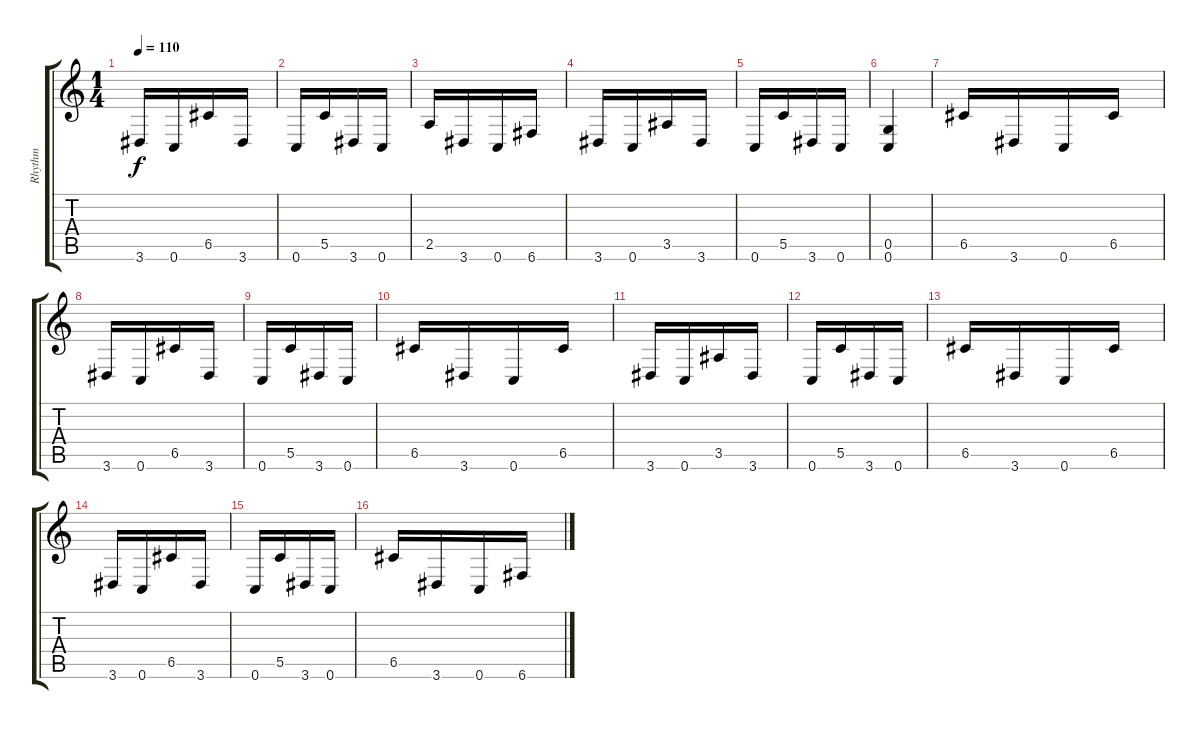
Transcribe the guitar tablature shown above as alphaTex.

\track ("Rhythm" "Rhythm") {instrument distortionguitar}
\staff {score tabs}
\tuning (D4 A3 F3 C3 G2 C2) {hide}
\ts (1 4)
\tempo 110
\clef g2
\ks c
3.6.16{dy f} 0.6.16 6.5.16 3.6.16 |
0.6.16 5.5.16 3.6.16 0.6.16 |
2.5.16 3.6.16 0.6.16 6.6.16 |
3.6.16 0.6.16 3.5.16 3.6.16 |
0.6.16 5.5.16 3.6.16 0.6.16 |
(0.5 0.6).4 |
6.5.16 3.6.16 0.6.16 6.5.16 |
3.6.16 0.6.16 6.5.16 3.6.16 |
0.6.16 5.5.16 3.6.16 0.6.16 |
6.5.16 3.6.16 0.6.16 6.5.16 |
3.6.16 0.6.16 3.5.16 3.6.16 |
0.6.16 5.5.16 3.6.16 0.6.16 |
6.5.16 3.6.16 0.6.16 6.5.16 |
3.6.16 0.6.16 6.5.16 3.6.16 |
0.6.16 5.5.16 3.6.16 0.6.16 |
6.5.16 3.6.16 0.6.16 6.6.16
